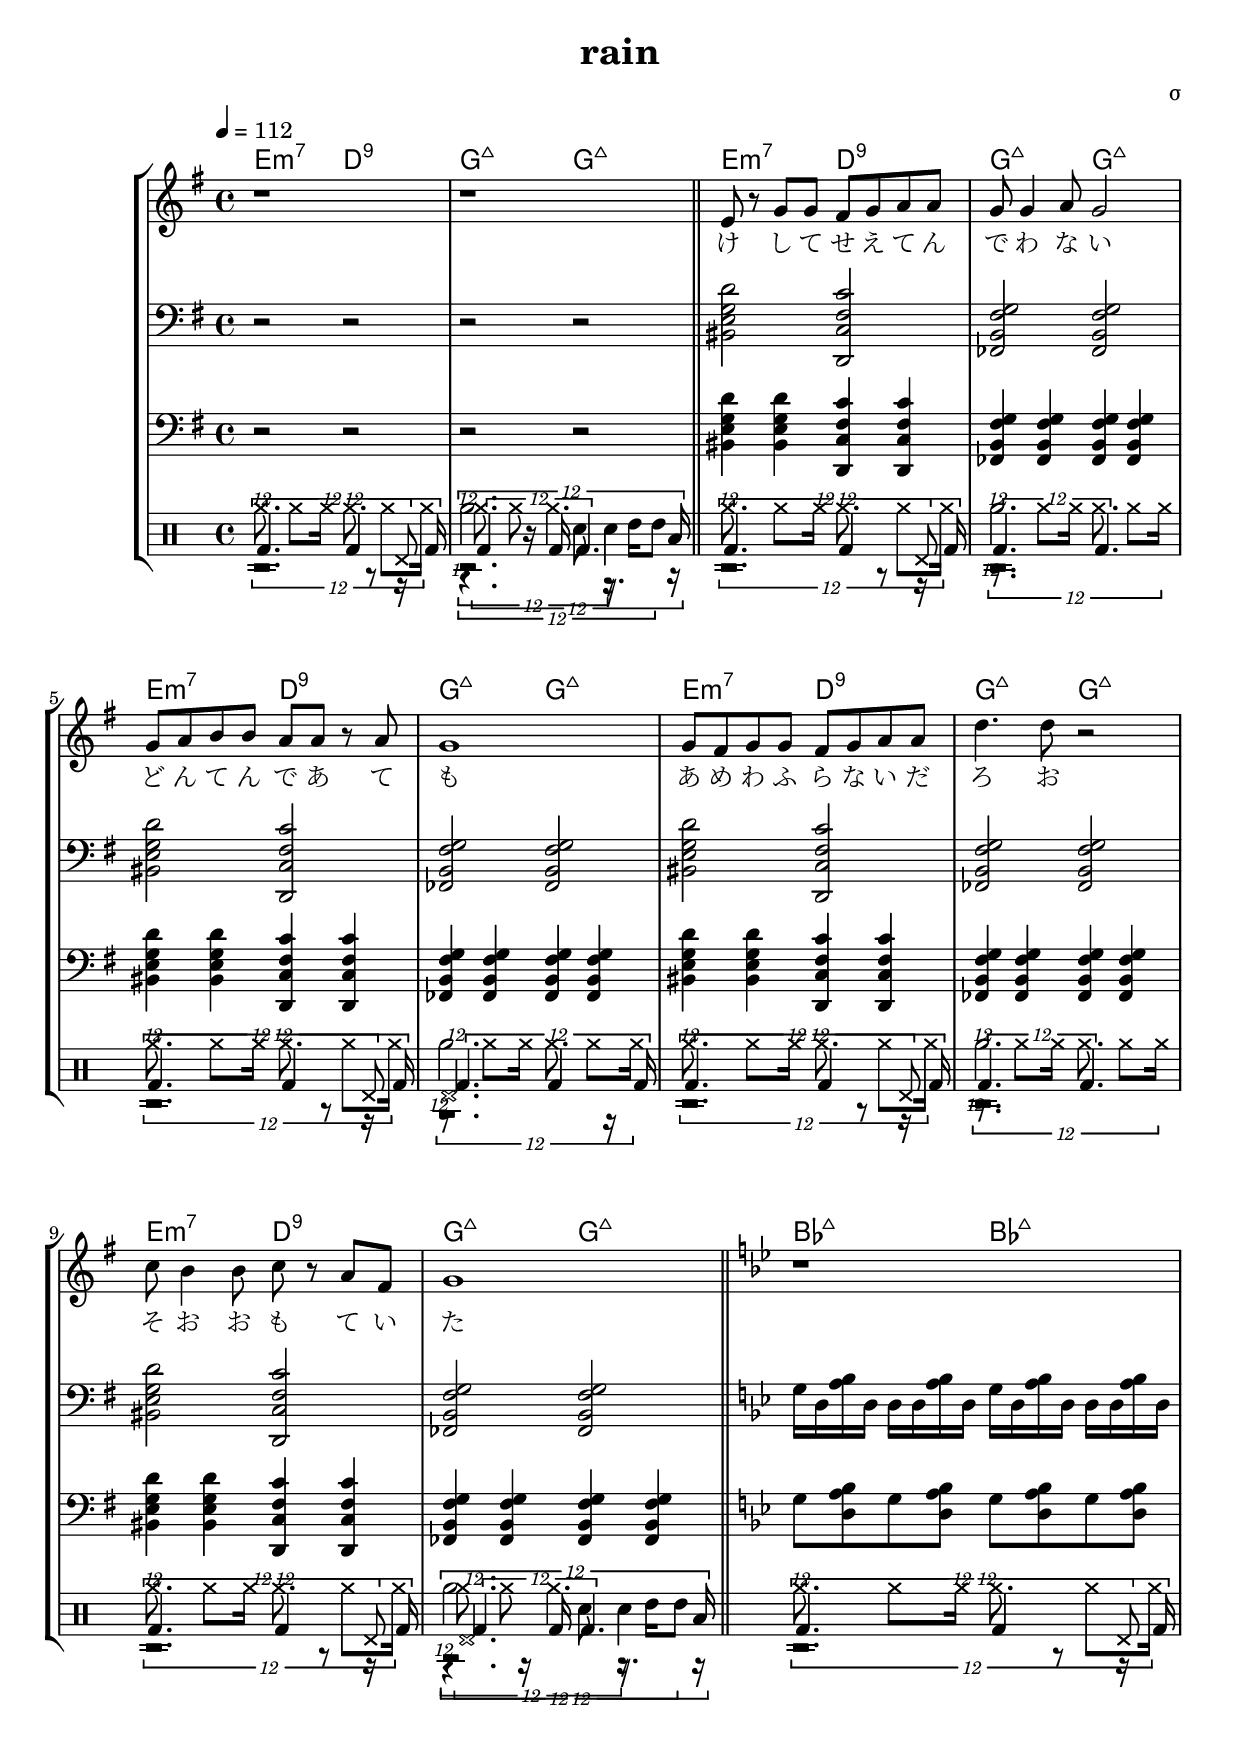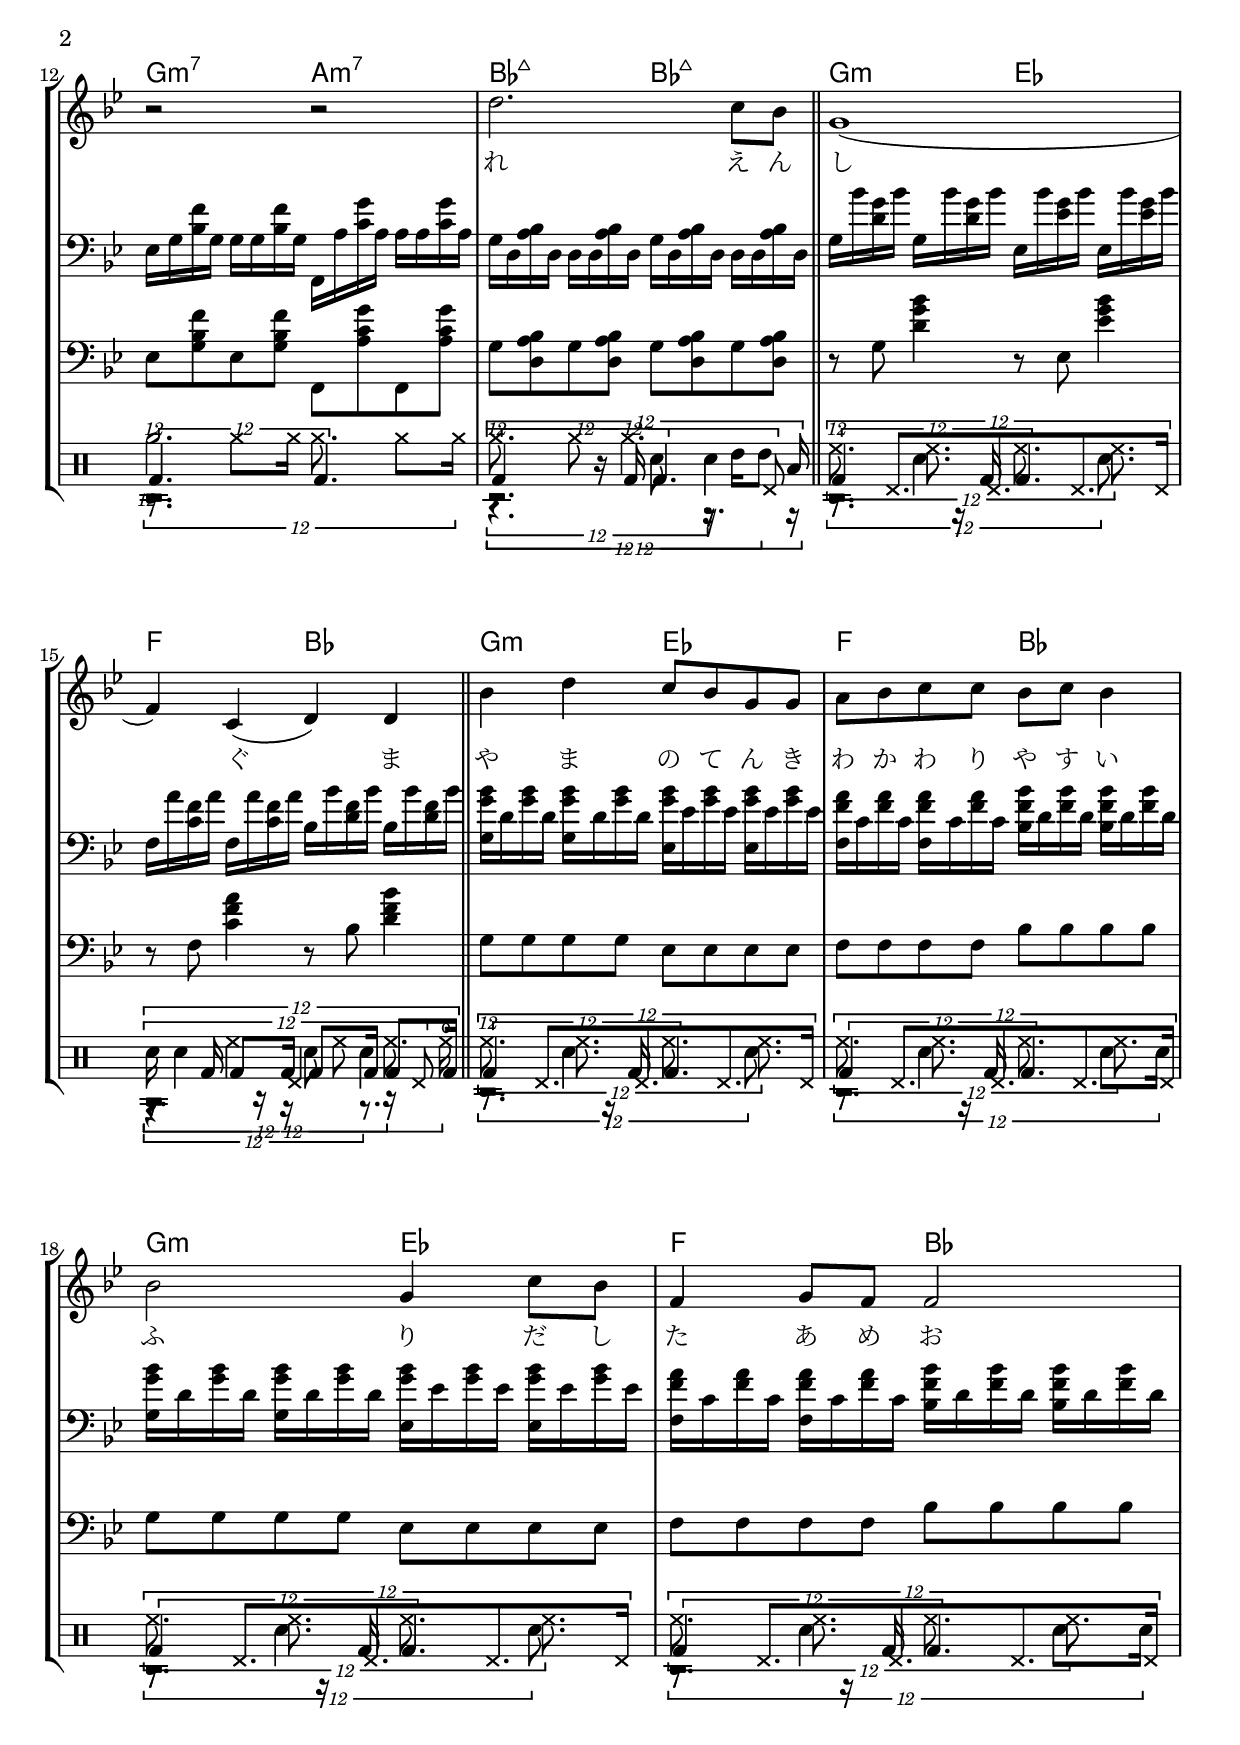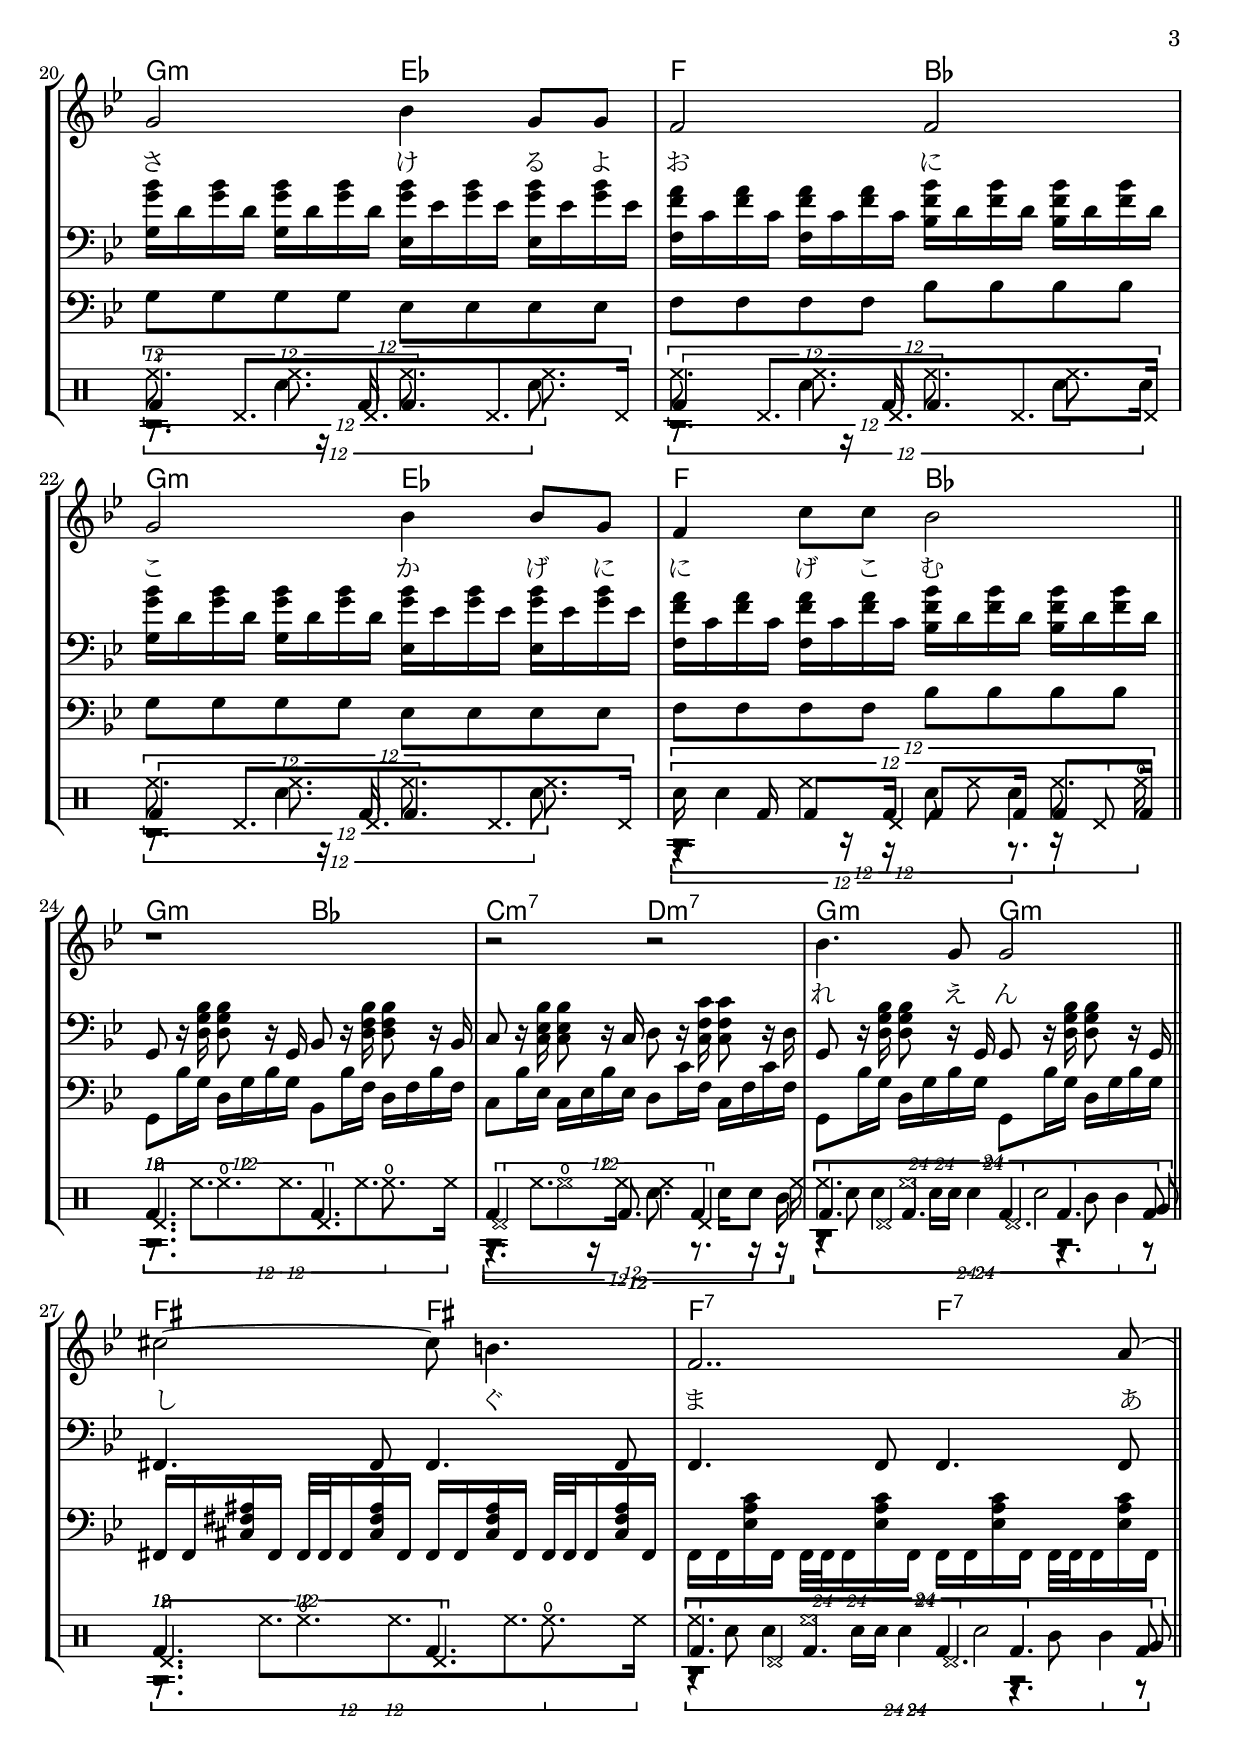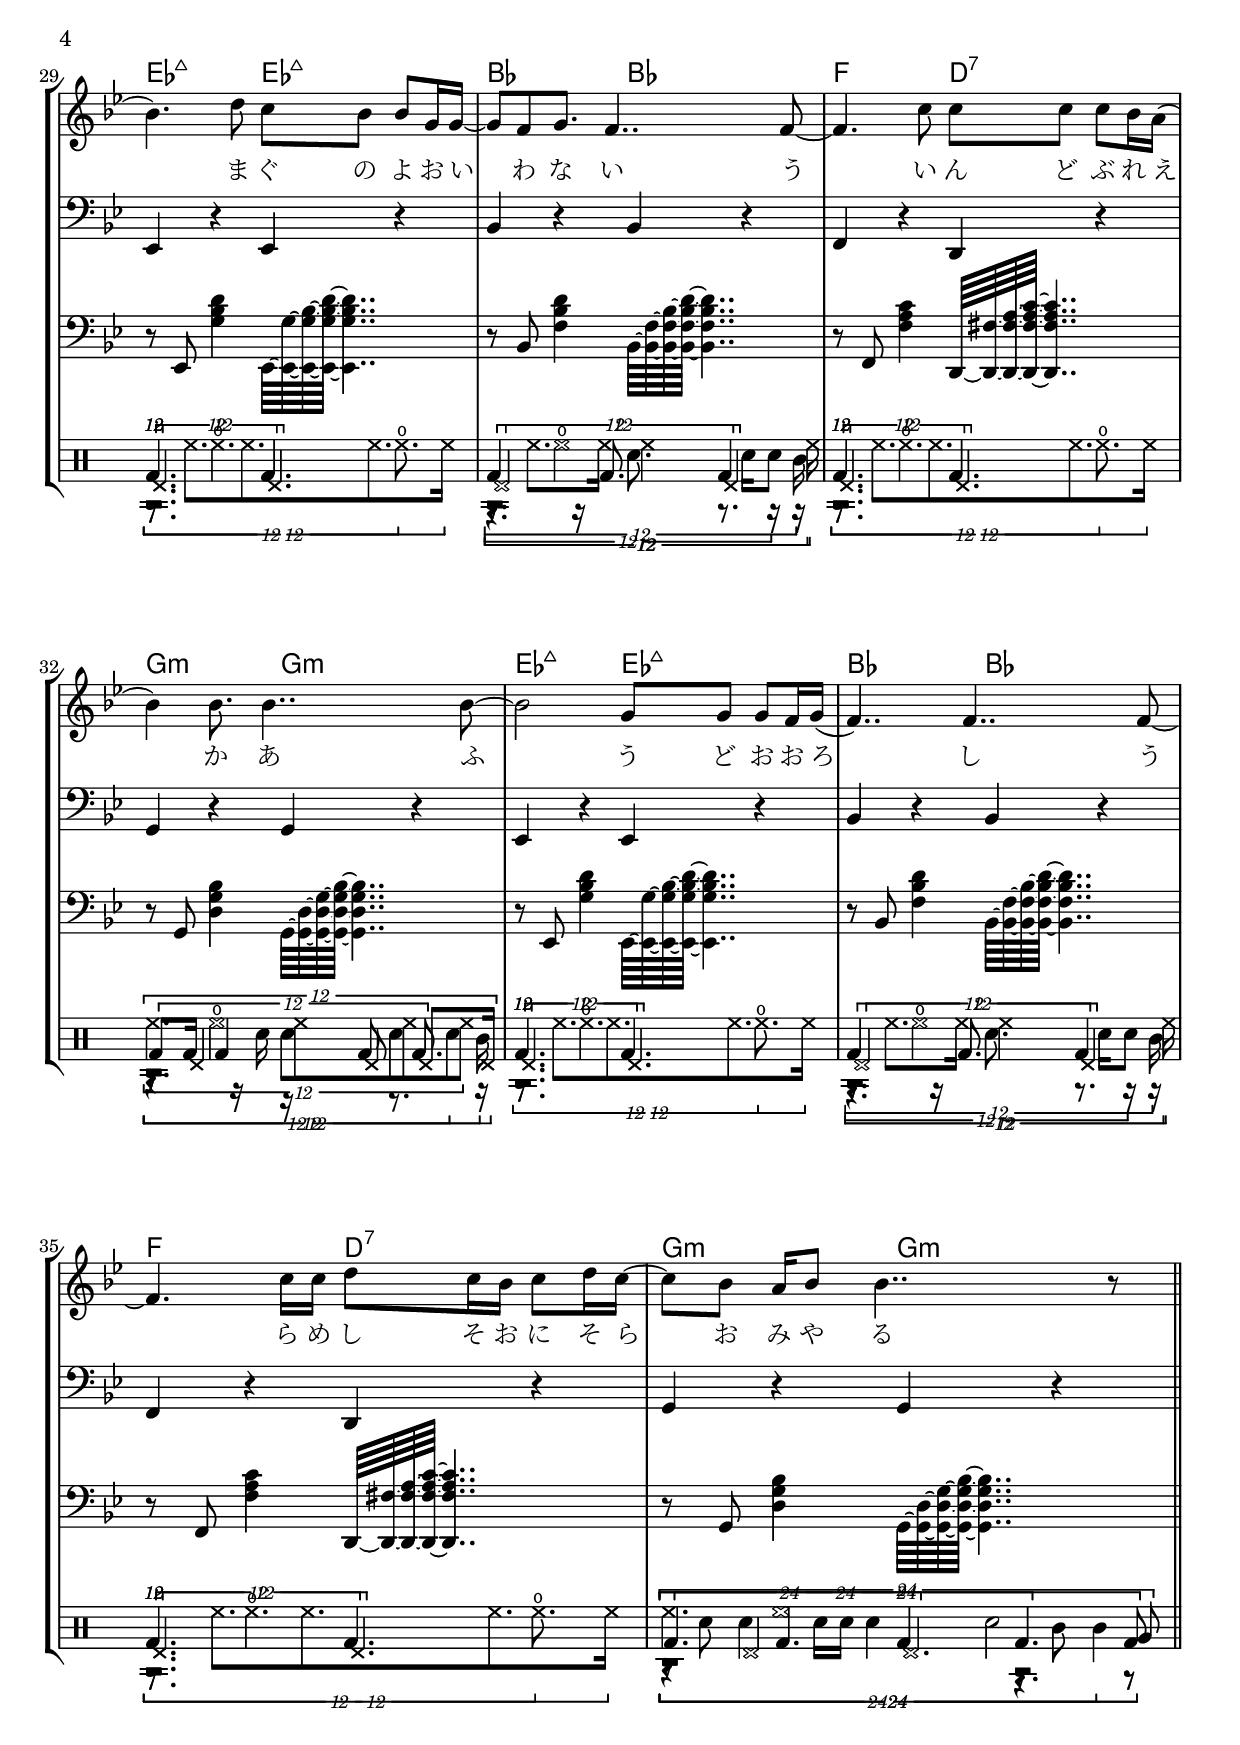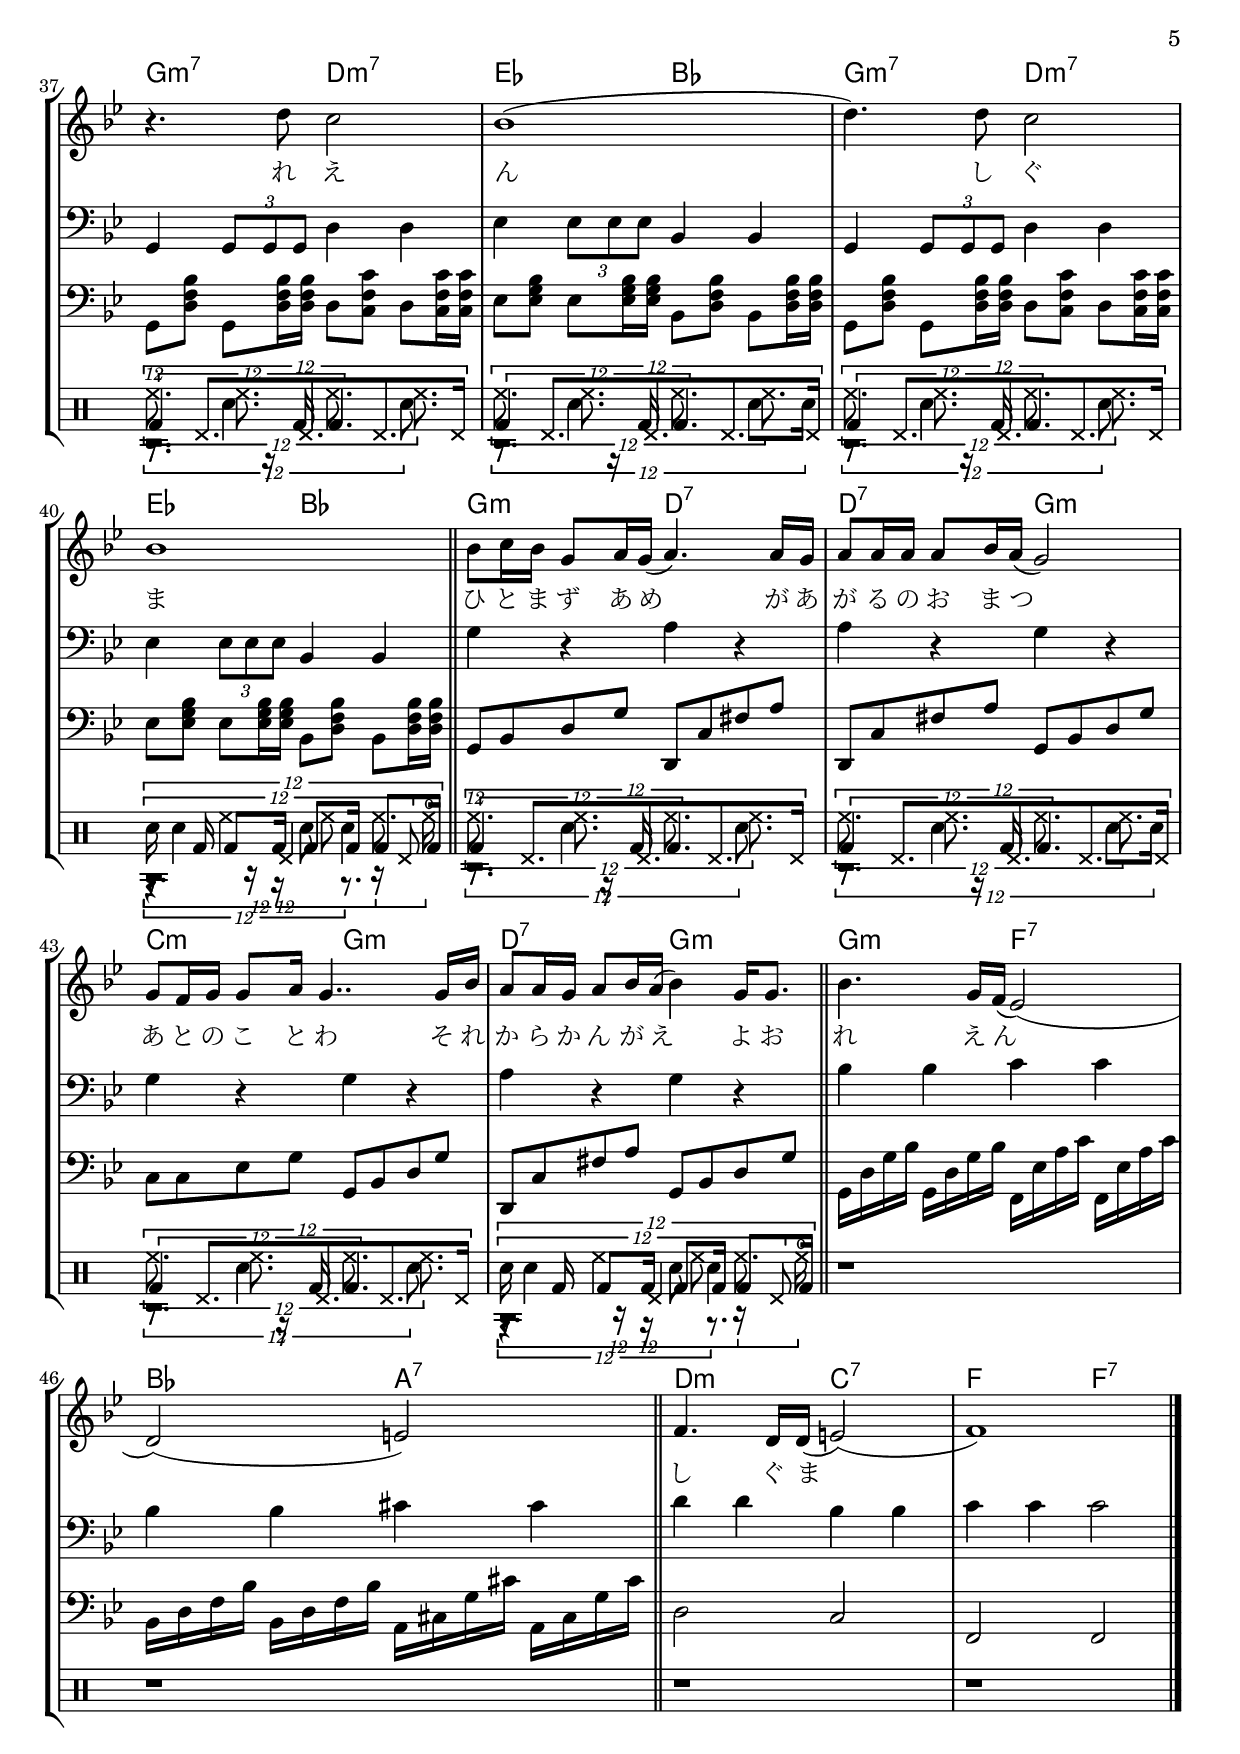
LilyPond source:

\version "2.12.1"

\header {
	title = \markup {rain}
	composer = \markup \center-column {σ}
}

harmony = \chordmode {
	e2:min7 d:9 g:maj7 g:maj7 

	e:min7 d:9 g:maj7 g:maj7 e:min7 d:9 g:maj7 g:maj7 e:min7 d:9 g:maj7 g:maj7 e:min7 d:9 g:maj7 g:maj7 

	bes:maj7 bes:maj7 g:min7 a:m7 bes:maj7 bes:maj7 

	g:m es f bes 

	g:m es f bes g:m es f bes g:m es f bes g:m es f bes 

	g:m bes c:min7 d:min7 g:m g:m 

	fis fis f:7 f:7 

	es:maj7 es:maj7 bes bes f d:7 g:m g:m es:maj7 es:maj7 bes bes f d:7 g:m g:m 

	g:min7 d:min7 es bes g:min7 d:min7 es bes 

	g:m d:7 d:7 g:m c:m g:m d:7 g:m 

	g:m f:7 bes a:7 

	d:m c:7 f f:7 
}

melody = {
	\key g \major
	\tempo 4 = 112
	r1 | r1   
	\set Staff.midiInstrument = #"mmi0.40"
	e'8  r8  g'8  g'8  fis'8  g'8  a'8  a'8 
	g'8  g'4  a'8  g'2 
	g'8  a'8  b'8  b'8  a'8  a'8  r8  a'8 
	g'1 
	g'8  fis'8  g'8  g'8  fis'8  g'8  a'8  a'8 
	d''4.  d''8  r2 
	c''8  b'4  b'8  c''8  r8  a'8  fis'8 
	g'1
	\set Staff.midiInstrument = #"Acoustic Guitar (steel)"
		\key bes \major
r1 
	r2  r2 
	d''2.  c''8  bes'8
	\set Staff.midiInstrument = #"Acoustic Guitar (steel)"
	g'1 
	(f'4)  c'4  (d'4)  d'4
	\set Staff.midiInstrument = #"mmi0.40"
	bes'4  d''4  c''8  bes'8  g'8  g'8 
	a'8  bes'8  c''8  c''8  bes'8  c''8  bes'4 
	bes'2  g'4  c''8  bes'8 
	f'4  g'8  f'8  f'2 
	g'2  bes'4  g'8  g'8 
	f'2  f'2 
	g'2  bes'4  bes'8  g'8 
	f'4  c''8  c''8  bes'2
	\set Staff.midiInstrument = #"Acoustic Guitar (steel)"
	r1 
	r2  r2 
	bes'4.  g'8  g'2
	\set Staff.midiInstrument = #"Acoustic Guitar (steel)"
	cis''2~cis''8  b'4. 
	f'2..  	\set Staff.midiInstrument = #"mmi0.40"
	a'8 
	(bes'4.)  d''8  c''8  bes'8  bes'8  g'16  g'16~ 
	g'8  f'8  g'8.  f'4..  f'8~ 
	f'4.  c''8  c''8  c''8  c''8  bes'16  a'16 
	(bes'4)  bes'8.  bes'4..  bes'8~ 
	bes'2  g'8  g'8  g'8  f'16  g'16 
	(f'4..)  f'4..  f'8~ 
	f'4.  c''16  c''16  d''8  c''16  bes'16  c''8  d''16  c''16~ 
	c''8  bes'8  a'16  bes'8  bes'4..  	r8 	\set Staff.midiInstrument = #"Pad 1 (new age)"
	r4. d''8  c''2 
	bes'1 
	(d''4.)  d''8  c''2 
	bes'1
	\set Staff.midiInstrument = #"mmi0.40"
	bes'8  c''16  bes'16  g'8  a'16  g'16  (a'4.)  a'16  g'16 
	a'8  a'16  a'16  a'8  bes'16  a'16  (g'2) 
	g'8  f'16  g'16  g'8  a'16  g'4..  g'16  bes'16 
	a'8  a'16  g'16  a'8  bes'16  a'16  (bes'4)  g'16  g'8.
	\set Staff.midiInstrument = #"Pad 1 (new age)"
	bes'4.  g'16  f'16  (es'2) 
	(d'2)  (e'2)
	\set Staff.midiInstrument = #"Pad 1 (new age)"
	f'4.  d'16  d'16  (e'2) 
	(f'1)
	\bar "|."
}

words = \lyricmode {
	
	け  し  て  せ  え  て  ん  で  わ  な  い  ど  ん  て  ん  で  あ  て  も  あ  め  わ  ふ  ら  な  い  だ  ろ  お  そ  お  お  も  て  い  た  
	れ  え  ん  
	し  ぐ  ま  
	や  ま  の  て  ん  き  わ  か  わ  り  や  す  い  ふ  り  だ  し  た  あ  め  お  さ  け  る  よ  お  に  こ  か  げ  に  に  げ  こ  む  
	れ  え  ん  
	し  ぐ  ま  
	あ  ま  ぐ  の  よ  お  い  わ  な  い  う  い  ん  ど  ぶ  れ  え  か  あ  ふ  う  ど  お  お  ろ  し  う  ら  め  し  そ  お  に  そ  ら  お  み  や  る  
	れ  え  ん  し  ぐ  ま  
	ひ  と  ま  ず  あ  め  が  あ  が  る  の  お  ま  つ  あ  と  の  こ  と  わ  そ  れ  か  ら  か  ん  が  え  よ  お  
	れ  え  ん  
	し  ぐ  ま  
}

tempochange = {
	\tempo 4 = 112
	r1 | r1 \bar "||"
	\tempo 4 = 112
	r1 | r1 | r1 | r1 | r1 | r1 | r1 | r1 \bar "||"
	\tempo 4 = 112
	r1 | r1 | r1 \bar "||"
	\tempo 4 = 112
	r1 | r1 \bar "||"
	\tempo 4 = 112
	r1 | r1 | r1 | r1 | r1 | r1 | r1 | r1 \bar "||"
	\tempo 4 = 112
	r1 | r1 | r1 \bar "||"
	\tempo 4 = 112
	r1 | r1 \bar "||"
	\tempo 4 = 112
	r1 | r1 | r1 | r1 | r1 | r1 | r1 | r1 \bar "||"
	\tempo 4 = 112
	r1 | r1 | r1 | r1 \bar "||"
	\tempo 4 = 112
	r1 | r1 | r1 | r1 \bar "||"
	\tempo 4 = 112
	r1 | r1 \bar "||"
	\tempo 4 = 112
	r1 | r1 \bar "|."
}

mainacc = {
	\clef bass
	\set Staff.midiInstrument = #"Acoustic grand"
	\key g \major
	\tempo 4 = 112
	r2
	r2
	r2
	r2
	\bar "||"

	\set Staff.midiInstrument = #"Bassoon"
	<bis, e g d'>2
	<d, c fis c'>2
	<fes, b, fis g>2
	<fes, b, fis g>2
	<bis, e g d'>2
	<d, c fis c'>2
	<fes, b, fis g>2
	<fes, b, fis g>2
	<bis, e g d'>2
	<d, c fis c'>2
	<fes, b, fis g>2
	<fes, b, fis g>2
	<bis, e g d'>2
	<d, c fis c'>2
	<fes, b, fis g>2
	<fes, b, fis g>2
	\bar "||"

	\set Staff.midiInstrument = #"Acoustic grand"
	\key bes \major
	g16 d <a bes> d d d <a bes> d
	g16 d <a bes> d d d <a bes> d
	es16 g <bes f'> g g g <bes f'> g
	f,16 a <c' g'> a a a <c' g'> a
	g16 d <a bes> d d d <a bes> d
	g16 d <a bes> d d d <a bes> d
	\bar "||"

	\set Staff.midiInstrument = #"Acoustic grand"
	g16 bes' <d' g'> bes' g bes' <d' g'> bes'
	es16 bes' <es' g'> bes' es bes' <es' g'> bes'
	f16 a' <c' f'> a' f a' <c' f'> a'
	bes16 bes' <d' f'> bes' bes bes' <d' f'> bes'
	\bar "||"

	\set Staff.midiInstrument = #"Electric Piano 1"
	<g g' bes'>16 d'16 <g' bes'>16 d'16   <g g' bes'>16 d'16 <g' bes'>16 d'16
	<es g' bes'>16 es'16 <g' bes'>16 es'16   <es g' bes'>16 es'16 <g' bes'>16 es'16
	<f f' a'>16 c'16 <f' a'>16 c'16   <f f' a'>16 c'16 <f' a'>16 c'16
	<bes f' bes'>16 d'16 <f' bes'>16 d'16   <bes f' bes'>16 d'16 <f' bes'>16 d'16
	<g g' bes'>16 d'16 <g' bes'>16 d'16   <g g' bes'>16 d'16 <g' bes'>16 d'16
	<es g' bes'>16 es'16 <g' bes'>16 es'16   <es g' bes'>16 es'16 <g' bes'>16 es'16
	<f f' a'>16 c'16 <f' a'>16 c'16   <f f' a'>16 c'16 <f' a'>16 c'16
	<bes f' bes'>16 d'16 <f' bes'>16 d'16   <bes f' bes'>16 d'16 <f' bes'>16 d'16
	<g g' bes'>16 d'16 <g' bes'>16 d'16   <g g' bes'>16 d'16 <g' bes'>16 d'16
	<es g' bes'>16 es'16 <g' bes'>16 es'16   <es g' bes'>16 es'16 <g' bes'>16 es'16
	<f f' a'>16 c'16 <f' a'>16 c'16   <f f' a'>16 c'16 <f' a'>16 c'16
	<bes f' bes'>16 d'16 <f' bes'>16 d'16   <bes f' bes'>16 d'16 <f' bes'>16 d'16
	<g g' bes'>16 d'16 <g' bes'>16 d'16   <g g' bes'>16 d'16 <g' bes'>16 d'16
	<es g' bes'>16 es'16 <g' bes'>16 es'16   <es g' bes'>16 es'16 <g' bes'>16 es'16
	<f f' a'>16 c'16 <f' a'>16 c'16   <f f' a'>16 c'16 <f' a'>16 c'16
	<bes f' bes'>16 d'16 <f' bes'>16 d'16   <bes f' bes'>16 d'16 <f' bes'>16 d'16
	\bar "||"

	\set Staff.midiInstrument = #"Pad 5 (bowed)"
	g,8 r16 <d g bes>16 <d g bes>8 r16 g,16
	bes,8 r16 <d f bes>16 <d f bes>8 r16 bes,16
	c8 r16 <c es bes>16 <c es bes>8 r16 c16
	d8 r16 <c f c'>16 <c f c'>8 r16 d16
	g,8 r16 <d g bes>16 <d g bes>8 r16 g,16
	g,8 r16 <d g bes>16 <d g bes>8 r16 g,16
	\bar "||"

	\set Staff.midiInstrument = #"Pad 5 (bowed)"
	fis,4.fis,8
	fis,4.fis,8
	f,4.f,8
	f,4.f,8
	\bar "||"

	\set Staff.midiInstrument = #"Pad 5 (bowed)"
	es,4 r4
	es,4 r4
	bes,4 r4
	bes,4 r4
	f,4 r4
	d,4 r4
	g,4 r4
	g,4 r4
	es,4 r4
	es,4 r4
	bes,4 r4
	bes,4 r4
	f,4 r4
	d,4 r4
	g,4 r4
	g,4 r4
	\bar "||"

	\set Staff.midiInstrument = #"FX 4 (atmosphere)"
	g,4 \tuplet 3/2 { g,8 g,8 g,8 }
	d4 d4
	es4 \tuplet 3/2 { es8 es8 es8 }
	bes,4 bes,4
	g,4 \tuplet 3/2 { g,8 g,8 g,8 }
	d4 d4
	es4 \tuplet 3/2 { es8 es8 es8 }
	bes,4 bes,4
	\bar "||"

	\set Staff.midiInstrument = #"FX 4 (atmosphere)"
	g4 r4
	a4 r4
	a4 r4
	g4 r4
	g4 r4
	g4 r4
	a4 r4
	g4 r4
	\bar "||"

	\set Staff.midiInstrument = #"FX 4 (atmosphere)"
	bes4 bes4
	c'4 c'4
	bes4 bes4
	cis'4 cis'4
	\bar "||"

	\set Staff.midiInstrument = #"FX 4 (atmosphere)"
	d'4 d'4
	bes4 bes4
	c'4 c'4
	c'2
	\bar "|."
}

subacc = {
	\clef bass
	\set Staff.midiInstrument = #"Acoustic grand"
	\key g \major
	\tempo 4 = 112
	r2
	r2
	r2
	r2
	\bar "||"

	\set Staff.midiInstrument = #"Bright Acoustic"
	<bis, e g d'>4 <bis, e g d'>4
	<d, c fis c'>4 <d, c fis c'>4
	<fes, b, fis g>4 <fes, b, fis g>4
	<fes, b, fis g>4 <fes, b, fis g>4
	<bis, e g d'>4 <bis, e g d'>4
	<d, c fis c'>4 <d, c fis c'>4
	<fes, b, fis g>4 <fes, b, fis g>4
	<fes, b, fis g>4 <fes, b, fis g>4
	<bis, e g d'>4 <bis, e g d'>4
	<d, c fis c'>4 <d, c fis c'>4
	<fes, b, fis g>4 <fes, b, fis g>4
	<fes, b, fis g>4 <fes, b, fis g>4
	<bis, e g d'>4 <bis, e g d'>4
	<d, c fis c'>4 <d, c fis c'>4
	<fes, b, fis g>4 <fes, b, fis g>4
	<fes, b, fis g>4 <fes, b, fis g>4
	\bar "||"

	\set Staff.midiInstrument = #"Acoustic Bass"
	\key bes \major
	g8 <d a bes> g <d a bes>
	g8 <d a bes> g <d a bes>
	es8 <g bes f'> es <g bes f'>
	f,8 <a c' g'> f, <a c' g'>
	g8 <d a bes> g <d a bes>
	g8 <d a bes> g <d a bes>
	\bar "||"

	\set Staff.midiInstrument = #"Acoustic Bass"
	r8 g <d' g' bes'>4
	r8 es <es' g' bes'>4
	r8 f <c' f' a'>4
	r8 bes <d' f' bes'>4
	\bar "||"

	\set Staff.midiInstrument = #"Electric Grand"
	g8 g8 g8 g8
	es8 es8 es8 es8
	f8 f8 f8 f8
	bes8 bes8 bes8 bes8
	g8 g8 g8 g8
	es8 es8 es8 es8
	f8 f8 f8 f8
	bes8 bes8 bes8 bes8
	g8 g8 g8 g8
	es8 es8 es8 es8
	f8 f8 f8 f8
	bes8 bes8 bes8 bes8
	g8 g8 g8 g8
	es8 es8 es8 es8
	f8 f8 f8 f8
	bes8 bes8 bes8 bes8
	\bar "||"

	\set Staff.midiInstrument = #"Electric Piano2"
	g,8 bes16 g16   d16 g16 bes16 g16
	bes,8 bes16 f16   d16 f16 bes16 f16
	c8 bes16 es16   c16 es16 bes16 es16
	d8 c'16 f16   c16 f16 c'16 f16
	g,8 bes16 g16   d16 g16 bes16 g16
	g,8 bes16 g16   d16 g16 bes16 g16
	\bar "||"

	\set Staff.midiInstrument = #"Electric Piano2"
	fis,16 fis,16 <cis fis ais>16 fis,16   fis,32 fis,32 fis,16 <cis fis ais>16 fis,16
	fis,16 fis,16 <cis fis ais>16 fis,16   fis,32 fis,32 fis,16 <cis fis ais>16 fis,16
	f,16 f,16 <es a c'>16 f,16   f,32 f,32 f,16 <es a c'>16 f,16
	f,16 f,16 <es a c'>16 f,16   f,32 f,32 f,16 <es a c'>16 f,16
	\bar "||"

	\set Staff.midiInstrument = #"Electric Piano2"
	r8 es,8 <g bes d'>4
	es,64~ <es,~ g~> <es,~ g~ bes~> <es, g bes d'>~ <es, g bes d'>4..
	r8 bes,8 <f bes d'>4
	bes,64~ <bes,~ f~> <bes,~ f~ bes~> <bes, f bes d'>~ <bes, f bes d'>4..
	r8 f,8 <f a c'>4
	d,64~ <d,~ fis~> <d,~ fis~ a~> <d, fis a c'>~ <d, fis a c'>4..
	r8 g,8 <d g bes>4
	g,64~ <g,~ d~> <g,~ d~ g~> <g, d g bes>~ <g, d g bes>4..
	r8 es,8 <g bes d'>4
	es,64~ <es,~ g~> <es,~ g~ bes~> <es, g bes d'>~ <es, g bes d'>4..
	r8 bes,8 <f bes d'>4
	bes,64~ <bes,~ f~> <bes,~ f~ bes~> <bes, f bes d'>~ <bes, f bes d'>4..
	r8 f,8 <f a c'>4
	d,64~ <d,~ fis~> <d,~ fis~ a~> <d, fis a c'>~ <d, fis a c'>4..
	r8 g,8 <d g bes>4
	g,64~ <g,~ d~> <g,~ d~ g~> <g, d g bes>~ <g, d g bes>4..
	\bar "||"

	\set Staff.midiInstrument = #"Acoustic Guitar (nylon)"
	g,8 <d f bes> g, <d f bes>16 <d f bes>
	d8 <c f c'> d <c f c'>16 <c f c'>
	es8 <es g bes> es <es g bes>16 <es g bes>
	bes,8 <d f bes> bes, <d f bes>16 <d f bes>
	g,8 <d f bes> g, <d f bes>16 <d f bes>
	d8 <c f c'> d <c f c'>16 <c f c'>
	es8 <es g bes> es <es g bes>16 <es g bes>
	bes,8 <d f bes> bes, <d f bes>16 <d f bes>
	\bar "||"

	\set Staff.midiInstrument = #"Electric Guitar (clean)"
	g,8 bes,8 d8 g8
	d,8 c8 fis8 a8
	d,8 c8 fis8 a8
	g,8 bes,8 d8 g8
	c8 c8 es8 g8
	g,8 bes,8 d8 g8
	d,8 c8 fis8 a8
	g,8 bes,8 d8 g8
	\bar "||"

	\set Staff.midiInstrument = #"Acoustic Guitar (nylon)"
	g,16 d g bes g, d g bes
	f,16 es a c' f, es a c'
	bes,16 d f bes bes, d f bes
	a,16 cis g cis' a, cis g cis'
	\bar "||"

	\set Staff.midiInstrument = #"Acoustic Guitar (nylon)"
	d2
	c2
	f,2
	f,2
	\bar "|."
}

percA = {
	\drummode {
	\times 16/12{ cymr8. cymr8 cymr16 cymr8. cymr8 cymr16 } |\times 16/12{ cymr8. cymr8 cymr4. r16 } \bar "||"
	\times 16/12{ cymr8. cymr8 cymr16 cymr8. cymr8 cymr16 } |\times 16/12{ r8. cymr8 cymr16 cymr8. cymr8 cymr16 } |\times 16/12{ cymr8. cymr8 cymr16 cymr8. cymr8 cymr16 } |\times 16/12{ r8. cymr8 cymr16 cymr8. cymr8 cymr16 } |\times 16/12{ cymr8. cymr8 cymr16 cymr8. cymr8 cymr16 } |\times 16/12{ r8. cymr8 cymr16 cymr8. cymr8 cymr16 } |\times 16/12{ cymr8. cymr8 cymr16 cymr8. cymr8 cymr16 } |\times 16/12{ cymr8. cymr8 cymr4. r16 } \bar "||"
	\times 16/12{ cymr8. cymr8 cymr16 cymr8. cymr8 cymr16 } |\times 16/12{ r8. cymr8 cymr16 cymr8. cymr8 cymr16 } |\times 16/12{ cymr8. cymr8 cymr4. r16 } \bar "||"
	\times 16/12{ hh8. hh8. hh8. hh8. } |\times 16/12{ r8. hh4 hh8 hh8. } \bar "||"
	\times 16/12{ hh8. hh8. hh8. hh8. } |\times 16/12{ hh8. hh8. hh8. hh8. } |\times 16/12{ hh8. hh8. hh8. hh8. } |\times 16/12{ hh8. hh8. hh8. hh8. } |\times 16/12{ hh8. hh8. hh8. hh8. } |\times 16/12{ hh8. hh8. hh8. hh8. } |\times 16/12{ hh8. hh8. hh8. hh8. } |\times 16/12{ r8. hh4 hh8 hh8. } \bar "||"
	\times 16/12{ r8 hh8. hh8. hh8. hh16 } |\times 16/12{ r8 hh8. hh16 hh4 r16 hh16 } |\times 16/24{ hh4. hh1 r8 } \bar "||"
	\times 16/12{ r8 hh8. hh8. hh8. hh16 } |\times 16/24{ hh4. hh1 r8 } \bar "||"
	\times 16/12{ r8 hh8. hh8. hh8. hh16 } |\times 16/12{ r8 hh8. hh16 hh4 r16 hh16 } |\times 16/12{ r8 hh8. hh8. hh8. hh16 } |\times 16/12{ hh4. hh8 hh8 hh8 } |\times 16/12{ r8 hh8. hh8. hh8. hh16 } |\times 16/12{ r8 hh8. hh16 hh4 r16 hh16 } |\times 16/12{ r8 hh8. hh8. hh8. hh16 } |\times 16/24{ hh4. hh1 r8 } \bar "||"
	\times 16/12{ hh8. hh8. hh8. hh8. } |\times 16/12{ hh8. hh8. hh8. hh8. } |\times 16/12{ hh8. hh8. hh8. hh8. } |\times 16/12{ r8. hh4 hh8 hh8. } \bar "||"
	\times 16/12{ hh8. hh8. hh8. hh8. } |\times 16/12{ hh8. hh8. hh8. hh8. } |\times 16/12{ hh8. hh8. hh8. hh8. } |\times 16/12{ r8. hh4 hh8 hh8. } \bar "||"
	r1 |r1 \bar "||"
	r1 |r1 \bar "|."
	}
}

percB = {
	\drummode {
	\times 16/12{ r2 r8 hhp8 } |\times 16/12{ r2. } \bar "||"
	\times 16/12{ r2 r8 hhp8 } |\times 16/12{ r2. } |\times 16/12{ r2 r8 hhp8 } |\times 16/12{ hhp2. } |\times 16/12{ r2 r8 hhp8 } |\times 16/12{ r2. } |\times 16/12{ r2 r8 hhp8 } |\times 16/12{ hhp2. } \bar "||"
	\times 16/12{ r2 r8 hhp8 } |\times 16/12{ r2. } |\times 16/12{ r2 r8 hhp8 } \bar "||"
	\times 16/12{ r8. sn4. sn8. } |\times 16/12{ sn16 sn4 r16 sn8 sn4 } \bar "||"
	\times 16/12{ r8. sn4. sn8. } |\times 16/12{ r8. sn4. sn8 sn16 } |\times 16/12{ r8. sn4. sn8. } |\times 16/12{ r8. sn4. sn8 sn16 } |\times 16/12{ r8. sn4. sn8. } |\times 16/12{ r8. sn4. sn8 sn16 } |\times 16/12{ r8. sn4. sn8. } |\times 16/12{ sn16 sn4 r16 sn8 sn4 } \bar "||"
	\times 16/12{ r2. } |\times 16/12{ r4. sn8. sn16 sn8 } |\times 16/24{ r8 sn8 sn4 sn16 sn16 sn4 sn2 r8 } \bar "||"
	\times 16/12{ r2. } |\times 16/24{ r8 sn8 sn4 sn16 sn16 sn4 sn2 r8 } \bar "||"
	\times 16/12{ r2. } |\times 16/12{ r4. sn8. sn16 sn8 } |\times 16/12{ r2. } |\times 16/12{ r4 r16 sn16 sn8 sn8 sn8 } |\times 16/12{ r2. } |\times 16/12{ r4. sn8. sn16 sn8 } |\times 16/12{ r2. } |\times 16/24{ r8 sn8 sn4 sn16 sn16 sn4 sn2 r8 } \bar "||"
	\times 16/12{ r8. sn4. sn8. } |\times 16/12{ r8. sn4. sn8 sn16 } |\times 16/12{ r8. sn4. sn8. } |\times 16/12{ sn16 sn4 r16 sn8 sn4 } \bar "||"
	\times 16/12{ r8. sn4. sn8. } |\times 16/12{ r8. sn4. sn8 sn16 } |\times 16/12{ r8. sn4. sn8. } |\times 16/12{ sn16 sn4 r16 sn8 sn4 } \bar "||"
	r1 |r1 \bar "||"
	r1 |r1 \bar "|."
	}
}

percC = {
	\drummode {
	\times 16/12{ bd4. bd4 r16 bd16 } |\times 16/12{ bd4 r16 bd16 bd4. } \bar "||"
	\times 16/12{ bd4. bd4 r16 bd16 } |\times 16/12{ bd4. bd4. } |\times 16/12{ bd4. bd4 r16 bd16 } |\times 16/12{ bd4. bd4 r16 bd16 } |\times 16/12{ bd4. bd4 r16 bd16 } |\times 16/12{ bd4. bd4. } |\times 16/12{ bd4. bd4 r16 bd16 } |\times 16/12{ bd4 r16 bd16 bd4. } \bar "||"
	\times 16/12{ bd4. bd4 r16 bd16 } |\times 16/12{ bd4. bd4. } |\times 16/12{ bd4 r16 bd16 bd4. } \bar "||"
	\times 16/12{ bd4 r16 bd16 bd4. } |\times 16/12{ r8 bd16 bd8 bd16 bd8 bd16 bd8 bd16 } \bar "||"
	\times 16/12{ bd4 r16 bd16 bd4. } |\times 16/12{ bd4 r16 bd16 bd4. } |\times 16/12{ bd4 r16 bd16 bd4. } |\times 16/12{ bd4 r16 bd16 bd4. } |\times 16/12{ bd4 r16 bd16 bd4. } |\times 16/12{ bd4 r16 bd16 bd4. } |\times 16/12{ bd4 r16 bd16 bd4. } |\times 16/12{ r8 bd16 bd8 bd16 bd8 bd16 bd8 bd16 } \bar "||"
	\times 16/12{ bd4. bd4. } |\times 16/12{ bd4 r16 bd8. bd4 } |\times 16/24{ bd4. bd4. bd4 bd4. bd8 } \bar "||"
	\times 16/12{ bd4. bd4. } |\times 16/24{ bd4. bd4. bd4 bd4. bd8 } \bar "||"
	\times 16/12{ bd4. bd4. } |\times 16/12{ bd4 r16 bd8. bd4 } |\times 16/12{ bd4. bd4. } |\times 16/12{ bd8 bd16 bd4 bd8 bd8. } |\times 16/12{ bd4. bd4. } |\times 16/12{ bd4 r16 bd8. bd4 } |\times 16/12{ bd4. bd4. } |\times 16/24{ bd4. bd4. bd4 bd4. bd8 } \bar "||"
	\times 16/12{ bd4 r16 bd16 bd4. } |\times 16/12{ bd4 r16 bd16 bd4. } |\times 16/12{ bd4 r16 bd16 bd4. } |\times 16/12{ r8 bd16 bd8 bd16 bd8 bd16 bd8 bd16 } \bar "||"
	\times 16/12{ bd4 r16 bd16 bd4. } |\times 16/12{ bd4 r16 bd16 bd4. } |\times 16/12{ bd4 r16 bd16 bd4. } |\times 16/12{ r8 bd16 bd8 bd16 bd8 bd16 bd8 bd16 } \bar "||"
	r1 |r1 \bar "||"
	r1 |r1 \bar "|."
	}
}

percD = {
	\drummode {
	\times 16/12{ r2. } |\times 16/12{ rb2. } \bar "||"
	\times 16/12{ r2. } |\times 16/12{ rb2. } |\times 16/12{ r2. } |\times 16/12{ rb2. } |\times 16/12{ r2. } |\times 16/12{ rb2. } |\times 16/12{ r2. } |\times 16/12{ rb2. } \bar "||"
	\times 16/12{ r2. } |\times 16/12{ rb2. } |\times 16/12{ r2. } \bar "||"
	\times 16/12{ r8 hhp8. hhp8. hhp8. hhp16 } |\times 16/12{ r4 r16 hhp4 r16 hhp8 } \bar "||"
	\times 16/12{ r8 hhp8. hhp8. hhp8. hhp16 } |\times 16/12{ r8 hhp8. hhp8. hhp8. hhp16 } |\times 16/12{ r8 hhp8. hhp8. hhp8. hhp16 } |\times 16/12{ r8 hhp8. hhp8. hhp8. hhp16 } |\times 16/12{ r8 hhp8. hhp8. hhp8. hhp16 } |\times 16/12{ r8 hhp8. hhp8. hhp8. hhp16 } |\times 16/12{ r8 hhp8. hhp8. hhp8. hhp16 } |\times 16/12{ r4 r16 hhp4 r16 hhp8 } \bar "||"
	\times 16/12{ r8. hho4. hho8. } |\times 16/12{ r8. hho2 r16 } |\times 16/24{ r1 r2 } \bar "||"
	\times 16/12{ r8. hho4. hho8. } |\times 16/24{ r1 r2 } \bar "||"
	\times 16/12{ r8. hho4. hho8. } |\times 16/12{ r8. hho2 r16 } |\times 16/12{ r8. hho4. hho8. } |\times 16/12{ r8. hho2 r16 } |\times 16/12{ r8. hho4. hho8. } |\times 16/12{ r8. hho2 r16 } |\times 16/12{ r8. hho4. hho8. } |\times 16/24{ r1 r2 } \bar "||"
	\times 16/12{ r8 hhp8. hhp8. hhp8. hhp16 } |\times 16/12{ r8 hhp8. hhp8. hhp8. hhp16 } |\times 16/12{ r8 hhp8. hhp8. hhp8. hhp16 } |\times 16/12{ r4 r16 hhp4 r16 hhp8 } \bar "||"
	\times 16/12{ r8 hhp8. hhp8. hhp8. hhp16 } |\times 16/12{ r8 hhp8. hhp8. hhp8. hhp16 } |\times 16/12{ r8 hhp8. hhp8. hhp8. hhp16 } |\times 16/12{ r4 r16 hhp4 r16 hhp8 } \bar "||"
	r1 |r1 \bar "||"
	r1 |r1 \bar "|."
	}
}

percE = {
	\drummode {
	r1 |\times 16/12{ r4. sn8 sn4 } \bar "||"
	r1 |r1 |r1 |r1 |r1 |r1 |r1 |\times 16/12{ r4. sn8 sn4 } \bar "||"
	r1 |r1 |\times 16/12{ r4. sn8 sn4 } \bar "||"
	\times 16/12{ r2. } |\times 16/12{ r2 r8. hho16 } \bar "||"
	\times 16/12{ r2. } |r1 |r1 |r1 |\times 16/12{ r2. } |r1 |r1 |\times 16/12{ r2 r8. hho16 } \bar "||"
	\times 16/12{ hhp4. hhp4. } |\times 16/12{ hhp2 hhp4 } |\times 16/24{ r4 hhp2 hhp2. } \bar "||"
	\times 16/12{ hhp4. hhp4. } |\times 16/24{ r4 hhp2 hhp2. } \bar "||"
	\times 16/12{ hhp4. hhp4. } |\times 16/12{ hhp2 hhp4 } |\times 16/12{ hhp4. hhp4. } |\times 16/12{ r8 hhp4 r16 hhp8 hhp8 hhp16 } |\times 16/12{ hhp4. hhp4. } |\times 16/12{ hhp2 hhp4 } |\times 16/12{ hhp4. hhp4. } |\times 16/24{ r4 hhp2 hhp2. } \bar "||"
	\times 16/12{ r2. } |r1 |r1 |\times 16/12{ r2 r8. hho16 } \bar "||"
	\times 16/12{ r2. } |r1 |r1 |\times 16/12{ r2 r8. hho16 } \bar "||"
	r1 |r1 \bar "||"
	r1 |r1 \bar "|."
	}
}

percF = {
	\drummode {
	r1 |\times 16/12{ r2 r16 tommh16 tommh8 } \bar "||"
	r1 |r1 |r1 |r1 |r1 |r1 |r1 |\times 16/12{ r2 r16 tommh16 tommh8 } \bar "||"
	r1 |r1 |\times 16/12{ r2 r16 tommh16 tommh8 } \bar "||"
	r1 | r1 \bar "||"
	r1 | r1 | r1 | r1 | r1 | r1 | r1 | r1 \bar "||"
	\times 16/12{ r2. } |\times 16/12{ r2 r8. tomml16 } |\times 16/24{ r1 r8 tomml8 tomml4 } \bar "||"
	\times 16/12{ r2. } |\times 16/24{ r1 r8 tomml8 tomml4 } \bar "||"
	\times 16/12{ r2. } |\times 16/12{ r2 r8. tomml16 } |\times 16/12{ r2. } |\times 16/12{ r2 r8. tomml16 } |\times 16/12{ r2. } |\times 16/12{ r2 r8. tomml16 } |\times 16/12{ r2. } |\times 16/24{ r1 r8 tomml8 tomml4 } \bar "||"
	r1 | r1 | r1 | r1 \bar "||"
	r1 | r1 | r1 | r1 \bar "||"
	r1 | r1 \bar "||"
	r1 | r1 \bar "|."
	}
}

percG = {
	\drummode {
	r1 |\times 16/12{ r2 r8. toml16 } \bar "||"
	r1 |r1 |r1 |r1 |r1 |r1 |r1 |\times 16/12{ r2 r8. toml16 } \bar "||"
	r1 |r1 |\times 16/12{ r2 r8. toml16 } \bar "||"
	r1 | r1 \bar "||"
	r1 | r1 | r1 | r1 | r1 | r1 | r1 | r1 \bar "||"
	r1 |r1 |\times 16/24{ r1 r4. tomfh8 } \bar "||"
	r1 |\times 16/24{ r1 r4. tomfh8 } \bar "||"
	r1 |r1 |r1 |r1 |r1 |r1 |r1 |\times 16/24{ r1 r4. tomfh8 } \bar "||"
	r1 | r1 | r1 | r1 \bar "||"
	r1 | r1 | r1 | r1 \bar "||"
	r1 | r1 \bar "||"
	r1 | r1 \bar "|."
	}
}

\score {
	<<
		\new StaffGroup <<
			\new ChordNames {\harmony}
			\new Voice = "melody" {\melody}
			\new Lyrics \lyricsto "melody" \words
			\new Staff = "mainacc" {\mainacc}
			\new Staff = "subacc" {\subacc}
			\new DrumStaff <<
				\new DrumVoice {\percA}
				\new DrumVoice {\percB}
				\new DrumVoice {\percC}
				\new DrumVoice {\percD}
				\new DrumVoice {\percE}
				\new DrumVoice {\percF}
				\new DrumVoice {\percG}
			>>
		>>
	>>
	\layout { }
}
